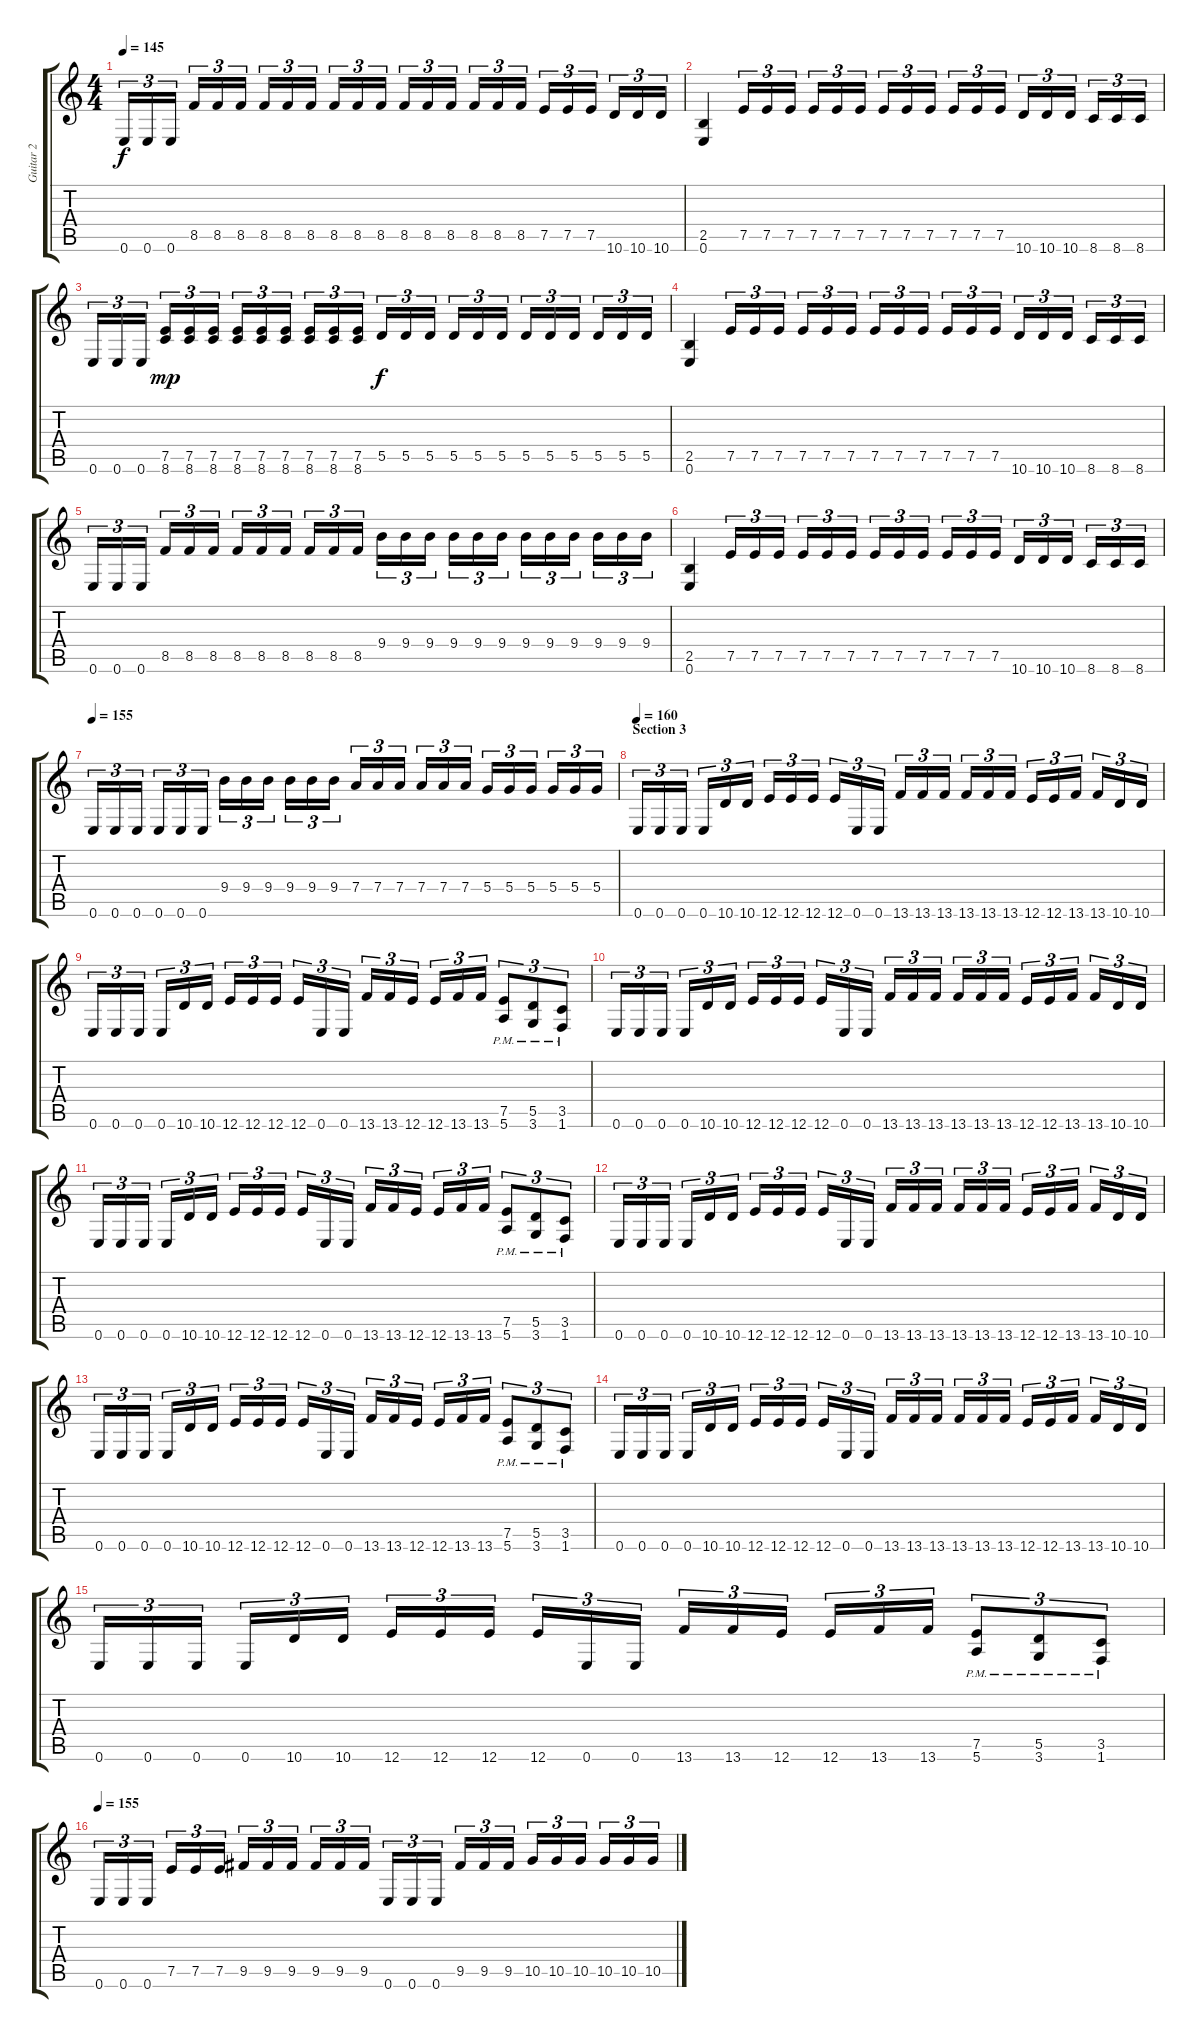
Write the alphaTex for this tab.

\track ("Guitar 2" "Guitar 2") {instrument distortionguitar}
\staff {score tabs}
\tuning (E4 B3 G3 D3 A2 E2) {hide}
\ts (4 4)
\tempo 145
\clef g2
\ks c
0.6.16{tu (3 2) dy f} 0.6.16{tu (3 2)} 0.6.16{tu (3 2)} 8.5.16{tu (3 2)} 8.5.16{tu (3 2)} 8.5.16{tu (3 2)} 8.5.16{tu (3 2)} 8.5.16{tu (3 2)} 8.5.16{tu (3 2)} 8.5.16{tu (3 2)} 8.5.16{tu (3 2)} 8.5.16{tu (3 2)} 8.5.16{tu (3 2)} 8.5.16{tu (3 2)} 8.5.16{tu (3 2)} 8.5.16{tu (3 2)} 8.5.16{tu (3 2)} 8.5.16{tu (3 2)} 7.5.16{tu (3 2)} 7.5.16{tu (3 2)} 7.5.16{tu (3 2)} 10.6.16{tu (3 2)} 10.6.16{tu (3 2)} 10.6.16{tu (3 2)} |
(2.5 0.6).4 7.5.16{tu (3 2)} 7.5.16{tu (3 2)} 7.5.16{tu (3 2)} 7.5.16{tu (3 2)} 7.5.16{tu (3 2)} 7.5.16{tu (3 2)} 7.5.16{tu (3 2)} 7.5.16{tu (3 2)} 7.5.16{tu (3 2)} 7.5.16{tu (3 2)} 7.5.16{tu (3 2)} 7.5.16{tu (3 2)} 10.6.16{tu (3 2)} 10.6.16{tu (3 2)} 10.6.16{tu (3 2)} 8.6.16{tu (3 2)} 8.6.16{tu (3 2)} 8.6.16{tu (3 2)} |
0.6.16{tu (3 2)} 0.6.16{tu (3 2)} 0.6.16{tu (3 2)} (7.5 8.6).16{tu (3 2) dy mp} (7.5 8.6).16{tu (3 2)} (7.5 8.6).16{tu (3 2)} (7.5 8.6).16{tu (3 2)} (7.5 8.6).16{tu (3 2)} (7.5 8.6).16{tu (3 2)} (7.5 8.6).16{tu (3 2)} (7.5 8.6).16{tu (3 2)} (7.5 8.6).16{tu (3 2)} 5.5.16{tu (3 2) dy f} 5.5.16{tu (3 2)} 5.5.16{tu (3 2)} 5.5.16{tu (3 2)} 5.5.16{tu (3 2)} 5.5.16{tu (3 2)} 5.5.16{tu (3 2)} 5.5.16{tu (3 2)} 5.5.16{tu (3 2)} 5.5.16{tu (3 2)} 5.5.16{tu (3 2)} 5.5.16{tu (3 2)} |
(2.5 0.6).4 7.5.16{tu (3 2)} 7.5.16{tu (3 2)} 7.5.16{tu (3 2)} 7.5.16{tu (3 2)} 7.5.16{tu (3 2)} 7.5.16{tu (3 2)} 7.5.16{tu (3 2)} 7.5.16{tu (3 2)} 7.5.16{tu (3 2)} 7.5.16{tu (3 2)} 7.5.16{tu (3 2)} 7.5.16{tu (3 2)} 10.6.16{tu (3 2)} 10.6.16{tu (3 2)} 10.6.16{tu (3 2)} 8.6.16{tu (3 2)} 8.6.16{tu (3 2)} 8.6.16{tu (3 2)} |
0.6.16{tu (3 2)} 0.6.16{tu (3 2)} 0.6.16{tu (3 2)} 8.5.16{tu (3 2)} 8.5.16{tu (3 2)} 8.5.16{tu (3 2)} 8.5.16{tu (3 2)} 8.5.16{tu (3 2)} 8.5.16{tu (3 2)} 8.5.16{tu (3 2)} 8.5.16{tu (3 2)} 8.5.16{tu (3 2)} 9.4.16{tu (3 2)} 9.4.16{tu (3 2)} 9.4.16{tu (3 2)} 9.4.16{tu (3 2)} 9.4.16{tu (3 2)} 9.4.16{tu (3 2)} 9.4.16{tu (3 2)} 9.4.16{tu (3 2)} 9.4.16{tu (3 2)} 9.4.16{tu (3 2)} 9.4.16{tu (3 2)} 9.4.16{tu (3 2)} |
(2.5 0.6).4 7.5.16{tu (3 2)} 7.5.16{tu (3 2)} 7.5.16{tu (3 2)} 7.5.16{tu (3 2)} 7.5.16{tu (3 2)} 7.5.16{tu (3 2)} 7.5.16{tu (3 2)} 7.5.16{tu (3 2)} 7.5.16{tu (3 2)} 7.5.16{tu (3 2)} 7.5.16{tu (3 2)} 7.5.16{tu (3 2)} 10.6.16{tu (3 2)} 10.6.16{tu (3 2)} 10.6.16{tu (3 2)} 8.6.16{tu (3 2)} 8.6.16{tu (3 2)} 8.6.16{tu (3 2)} |
\tempo 155
0.6.16{tu (3 2)} 0.6.16{tu (3 2)} 0.6.16{tu (3 2)} 0.6.16{tu (3 2)} 0.6.16{tu (3 2)} 0.6.16{tu (3 2)} 9.4.16{tu (3 2)} 9.4.16{tu (3 2)} 9.4.16{tu (3 2)} 9.4.16{tu (3 2)} 9.4.16{tu (3 2)} 9.4.16{tu (3 2)} 7.4.16{tu (3 2)} 7.4.16{tu (3 2)} 7.4.16{tu (3 2)} 7.4.16{tu (3 2)} 7.4.16{tu (3 2)} 7.4.16{tu (3 2)} 5.4.16{tu (3 2)} 5.4.16{tu (3 2)} 5.4.16{tu (3 2)} 5.4.16{tu (3 2)} 5.4.16{tu (3 2)} 5.4.16{tu (3 2)} |
\section ("" "Section 3")
\tempo 160
0.6.16{tu (3 2)} 0.6.16{tu (3 2)} 0.6.16{tu (3 2)} 0.6.16{tu (3 2)} 10.6.16{tu (3 2)} 10.6.16{tu (3 2)} 12.6.16{tu (3 2)} 12.6.16{tu (3 2)} 12.6.16{tu (3 2)} 12.6.16{tu (3 2)} 0.6.16{tu (3 2)} 0.6.16{tu (3 2)} 13.6.16{tu (3 2)} 13.6.16{tu (3 2)} 13.6.16{tu (3 2)} 13.6.16{tu (3 2)} 13.6.16{tu (3 2)} 13.6.16{tu (3 2)} 12.6.16{tu (3 2)} 12.6.16{tu (3 2)} 13.6.16{tu (3 2)} 13.6.16{tu (3 2)} 10.6.16{tu (3 2)} 10.6.16{tu (3 2)} |
0.6.16{tu (3 2)} 0.6.16{tu (3 2)} 0.6.16{tu (3 2)} 0.6.16{tu (3 2)} 10.6.16{tu (3 2)} 10.6.16{tu (3 2)} 12.6.16{tu (3 2)} 12.6.16{tu (3 2)} 12.6.16{tu (3 2)} 12.6.16{tu (3 2)} 0.6.16{tu (3 2)} 0.6.16{tu (3 2)} 13.6.16{tu (3 2)} 13.6.16{tu (3 2)} 12.6.16{tu (3 2)} 12.6.16{tu (3 2)} 13.6.16{tu (3 2)} 13.6.16{tu (3 2)} (7.5{pm} 5.6{pm}).8{tu (3 2)} (5.5{pm} 3.6{pm}).8{tu (3 2)} (3.5{pm} 1.6{pm}).8{tu (3 2)} |
0.6.16{tu (3 2)} 0.6.16{tu (3 2)} 0.6.16{tu (3 2)} 0.6.16{tu (3 2)} 10.6.16{tu (3 2)} 10.6.16{tu (3 2)} 12.6.16{tu (3 2)} 12.6.16{tu (3 2)} 12.6.16{tu (3 2)} 12.6.16{tu (3 2)} 0.6.16{tu (3 2)} 0.6.16{tu (3 2)} 13.6.16{tu (3 2)} 13.6.16{tu (3 2)} 13.6.16{tu (3 2)} 13.6.16{tu (3 2)} 13.6.16{tu (3 2)} 13.6.16{tu (3 2)} 12.6.16{tu (3 2)} 12.6.16{tu (3 2)} 13.6.16{tu (3 2)} 13.6.16{tu (3 2)} 10.6.16{tu (3 2)} 10.6.16{tu (3 2)} |
0.6.16{tu (3 2)} 0.6.16{tu (3 2)} 0.6.16{tu (3 2)} 0.6.16{tu (3 2)} 10.6.16{tu (3 2)} 10.6.16{tu (3 2)} 12.6.16{tu (3 2)} 12.6.16{tu (3 2)} 12.6.16{tu (3 2)} 12.6.16{tu (3 2)} 0.6.16{tu (3 2)} 0.6.16{tu (3 2)} 13.6.16{tu (3 2)} 13.6.16{tu (3 2)} 12.6.16{tu (3 2)} 12.6.16{tu (3 2)} 13.6.16{tu (3 2)} 13.6.16{tu (3 2)} (7.5{pm} 5.6{pm}).8{tu (3 2)} (5.5{pm} 3.6{pm}).8{tu (3 2)} (3.5{pm} 1.6{pm}).8{tu (3 2)} |
0.6.16{tu (3 2)} 0.6.16{tu (3 2)} 0.6.16{tu (3 2)} 0.6.16{tu (3 2)} 10.6.16{tu (3 2)} 10.6.16{tu (3 2)} 12.6.16{tu (3 2)} 12.6.16{tu (3 2)} 12.6.16{tu (3 2)} 12.6.16{tu (3 2)} 0.6.16{tu (3 2)} 0.6.16{tu (3 2)} 13.6.16{tu (3 2)} 13.6.16{tu (3 2)} 13.6.16{tu (3 2)} 13.6.16{tu (3 2)} 13.6.16{tu (3 2)} 13.6.16{tu (3 2)} 12.6.16{tu (3 2)} 12.6.16{tu (3 2)} 13.6.16{tu (3 2)} 13.6.16{tu (3 2)} 10.6.16{tu (3 2)} 10.6.16{tu (3 2)} |
0.6.16{tu (3 2)} 0.6.16{tu (3 2)} 0.6.16{tu (3 2)} 0.6.16{tu (3 2)} 10.6.16{tu (3 2)} 10.6.16{tu (3 2)} 12.6.16{tu (3 2)} 12.6.16{tu (3 2)} 12.6.16{tu (3 2)} 12.6.16{tu (3 2)} 0.6.16{tu (3 2)} 0.6.16{tu (3 2)} 13.6.16{tu (3 2)} 13.6.16{tu (3 2)} 12.6.16{tu (3 2)} 12.6.16{tu (3 2)} 13.6.16{tu (3 2)} 13.6.16{tu (3 2)} (7.5{pm} 5.6{pm}).8{tu (3 2)} (5.5{pm} 3.6{pm}).8{tu (3 2)} (3.5{pm} 1.6{pm}).8{tu (3 2)} |
0.6.16{tu (3 2)} 0.6.16{tu (3 2)} 0.6.16{tu (3 2)} 0.6.16{tu (3 2)} 10.6.16{tu (3 2)} 10.6.16{tu (3 2)} 12.6.16{tu (3 2)} 12.6.16{tu (3 2)} 12.6.16{tu (3 2)} 12.6.16{tu (3 2)} 0.6.16{tu (3 2)} 0.6.16{tu (3 2)} 13.6.16{tu (3 2)} 13.6.16{tu (3 2)} 13.6.16{tu (3 2)} 13.6.16{tu (3 2)} 13.6.16{tu (3 2)} 13.6.16{tu (3 2)} 12.6.16{tu (3 2)} 12.6.16{tu (3 2)} 13.6.16{tu (3 2)} 13.6.16{tu (3 2)} 10.6.16{tu (3 2)} 10.6.16{tu (3 2)} |
0.6.16{tu (3 2)} 0.6.16{tu (3 2)} 0.6.16{tu (3 2)} 0.6.16{tu (3 2)} 10.6.16{tu (3 2)} 10.6.16{tu (3 2)} 12.6.16{tu (3 2)} 12.6.16{tu (3 2)} 12.6.16{tu (3 2)} 12.6.16{tu (3 2)} 0.6.16{tu (3 2)} 0.6.16{tu (3 2)} 13.6.16{tu (3 2)} 13.6.16{tu (3 2)} 12.6.16{tu (3 2)} 12.6.16{tu (3 2)} 13.6.16{tu (3 2)} 13.6.16{tu (3 2)} (7.5{pm} 5.6{pm}).8{tu (3 2)} (5.5{pm} 3.6{pm}).8{tu (3 2)} (3.5{pm} 1.6{pm}).8{tu (3 2)} |
\tempo 155
0.6.16{tu (3 2)} 0.6.16{tu (3 2)} 0.6.16{tu (3 2)} 7.5.16{tu (3 2)} 7.5.16{tu (3 2)} 7.5.16{tu (3 2)} 9.5.16{tu (3 2)} 9.5.16{tu (3 2)} 9.5.16{tu (3 2)} 9.5.16{tu (3 2)} 9.5.16{tu (3 2)} 9.5.16{tu (3 2)} 0.6.16{tu (3 2)} 0.6.16{tu (3 2)} 0.6.16{tu (3 2)} 9.5.16{tu (3 2)} 9.5.16{tu (3 2)} 9.5.16{tu (3 2)} 10.5.16{tu (3 2)} 10.5.16{tu (3 2)} 10.5.16{tu (3 2)} 10.5.16{tu (3 2)} 10.5.16{tu (3 2)} 10.5.16{tu (3 2)}
